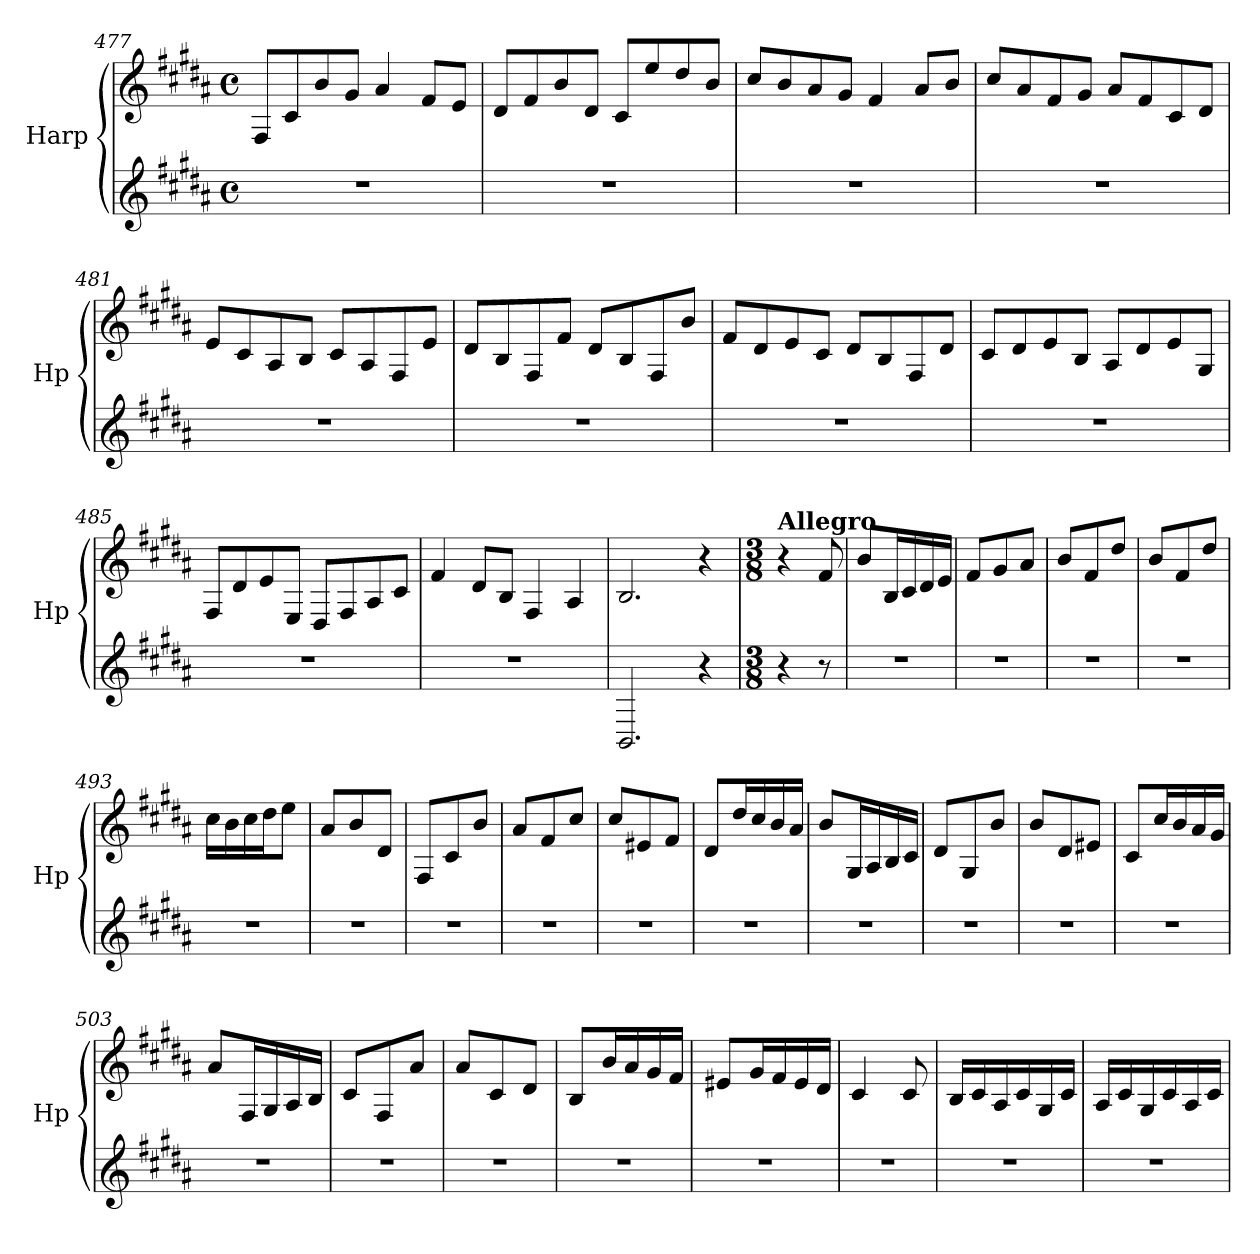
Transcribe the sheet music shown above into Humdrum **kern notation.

**kern	**kern
*part1	*part1
*staff2	*staff1
*I"Harp	*
*I'Hp	*
*clefG2	*clefG2
*k[f#c#g#d#a#]	*k[f#c#g#d#a#]
*M4/4	*M4/4
*met(c)	*met(c)
=477	=477
1r	8F#/L
.	8c#/
.	8b/
.	8g#/J
.	4a#/
.	8f#/L
.	8e/J
!!LO:PB:g=z
=478	=478
1r	8d#/L
.	8f#/
.	8b/
.	8d#/J
.	8c#/L
.	8ee/
.	8dd#/
.	8b/J
=479	=479
1r	8cc#/L
.	8b/
.	8a#/
.	8g#/J
.	4f#/
.	8a#/L
.	8b/J
=480	=480
1r	8cc#/L
.	8a#/
.	8f#/
.	8g#/J
.	8a#/L
.	8f#/
.	8c#/
.	8d#/J
=481	=481
1r	8e/L
.	8c#/
.	8A#/
.	8B/J
.	8c#/L
.	8A#/
.	8F#/
.	8e/J
=482	=482
1r	8d#/L
.	8B/
.	8F#/
.	8f#/J
.	8d#/L
.	8B/
.	8F#/
.	8b/J
!!LO:LB:g=z
=483	=483
1r	8f#/L
.	8d#/
.	8e/
.	8c#/J
.	8d#/L
.	8B/
.	8F#/
.	8d#/J
=484	=484
1r	8c#/L
.	8d#/
.	8e/
.	8B/J
.	8A#/L
.	8d#/
.	8e/
.	8G#/J
=485	=485
1r	8F#/L
.	8d#/
.	8e/
.	8E/J
.	8D#/L
.	8F#/
.	8A#/
.	8c#/J
=486	=486
1r	4f#/
.	8d#/L
.	8B/J
.	4F#/
.	4A#/
=487	=487
2.BB/	2.B/
4r	4r
!!LO:LB:g=z
=488	=488
*M3/8	*M3/8
!	!LO:TX:a:B:t=Allegro
4r	4r
8r	8f#/
=489	=489
4.r	8b/L
.	16B/L
.	16c#/
.	16d#/
.	16e/JJ
=490	=490
4.r	8f#/L
.	8g#/
.	8a#/J
=491	=491
4.r	8b/L
.	8f#/
.	8dd#/J
=492	=492
4.r	8b/L
.	8f#/
.	8dd#/J
=493	=493
4.r	16cc#\LL
.	16b\
.	16cc#\
.	16dd#\J
.	8ee\J
=494	=494
4.r	8a#/L
.	8b/
.	8d#/J
=495	=495
4.r	8F#/L
.	8c#/
.	8b/J
=496	=496
4.r	8a#/L
.	8f#/
.	8cc#/J
=497	=497
4.r	8cc#/L
.	8e#X/
.	8f#/J
!!LO:LB:g=z
=498	=498
4.r	8d#/L
.	16dd#/L
.	16cc#/
.	16b/
.	16a#/JJ
=499	=499
4.r	8b/L
.	16G#/L
.	16A#/
.	16B/
.	16c#/JJ
=500	=500
4.r	8d#/L
.	8G#/
.	8b/J
=501	=501
4.r	8b/L
.	8d#/
.	8e#X/J
=502	=502
4.r	8c#/L
.	16cc#/L
.	16b/
.	16a#/
.	16g#/JJ
=503	=503
4.r	8a#/L
.	16F#/L
.	16G#/
.	16A#/
.	16B/JJ
=504	=504
4.r	8c#/L
.	8F#/
.	8a#/J
=505	=505
4.r	8a#/L
.	8c#/
.	8d#/J
=506	=506
4.r	8B/L
.	16b/L
.	16a#/
.	16g#/
.	16f#/JJ
!!LO:LB:g=z
=507	=507
4.r	8e#X/L
.	16g#/L
.	16f#/
.	16e#/
.	16d#/JJ
=508	=508
4.r	4c#/
.	8c#/
=509	=509
4.r	16B/LL
.	16c#/
.	16A#/
.	16c#/
.	16G#/
.	16c#/JJ
=510	=510
4.r	16A#/LL
.	16c#/
.	16G#/
.	16c#/
.	16A#/
.	16c#/JJ
=	=
*-	*-
